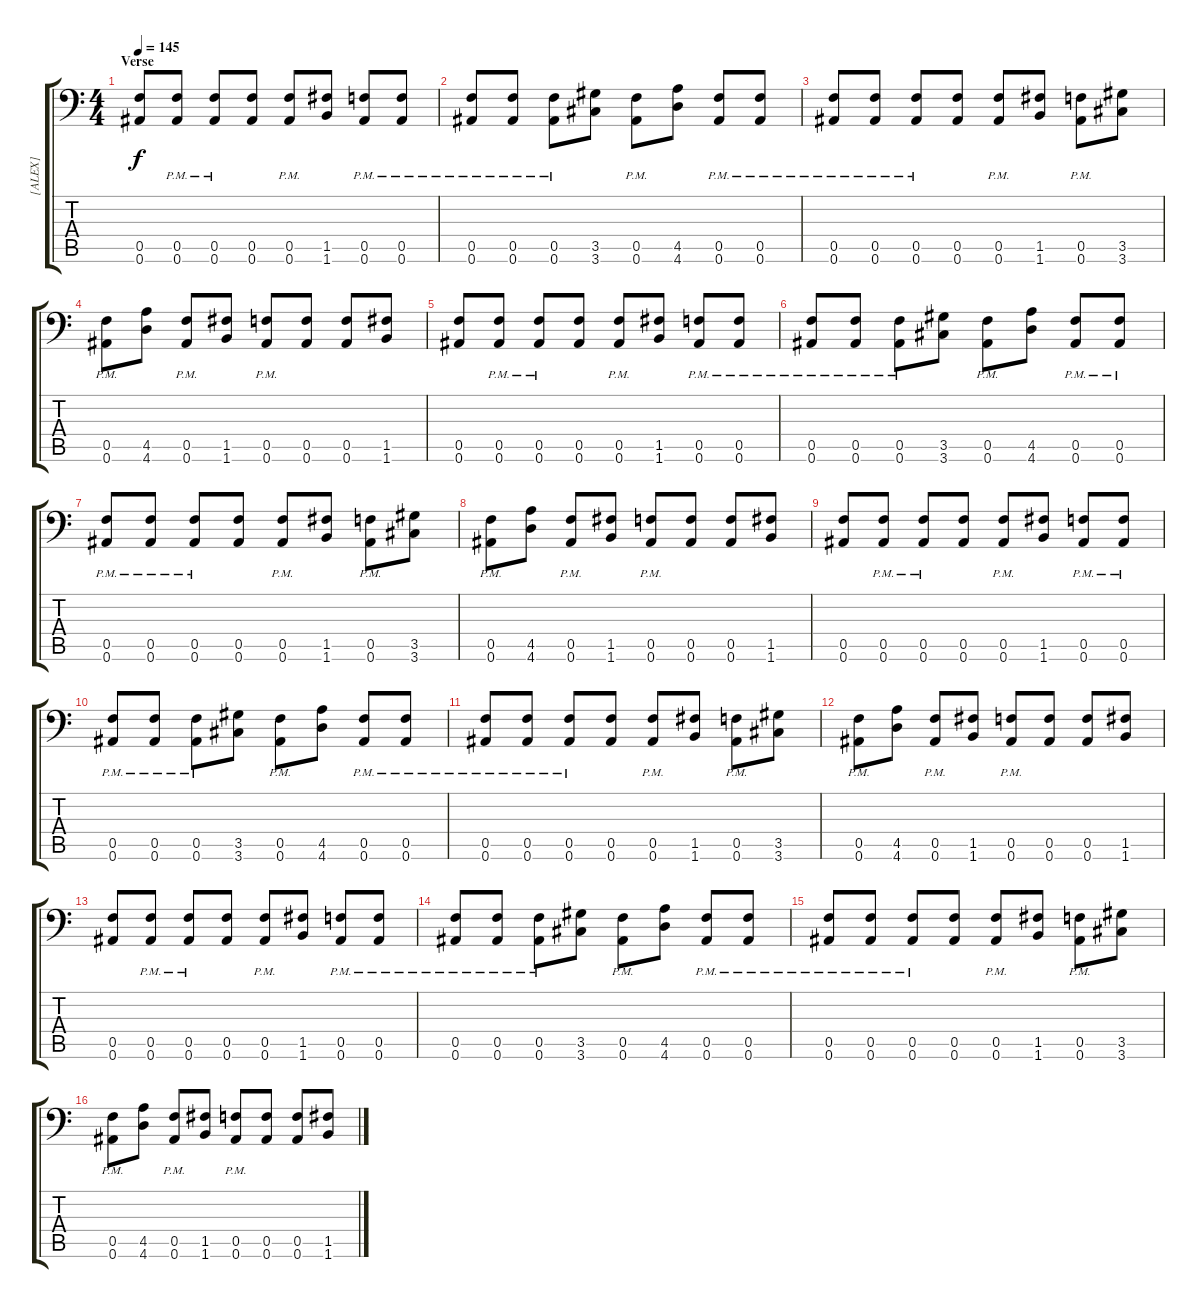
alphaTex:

\track ("[ALEX]" "[ALEX]") {instrument distortionguitar}
\staff {score tabs}
\tuning (C4 G3 Eb3 Bb2 F2 Bb1) {hide}
\ts (4 4)
\section ("" "Verse")
\tempo 145
\clef f4
\ks c
(0.5 0.6).8{dy f} (0.5{pm} 0.6{pm}).8 (0.5{pm} 0.6{pm}).8 (0.5 0.6).8 (0.5{pm} 0.6{pm}).8 (1.5 1.6).8 (0.5{pm} 0.6{pm}).8 (0.5{pm} 0.6{pm}).8 |
(0.5{pm} 0.6{pm}).8 (0.5{pm} 0.6{pm}).8 (0.5{pm} 0.6{pm}).8 (3.5 3.6).8 (0.5{pm} 0.6{pm}).8 (4.5 4.6).8 (0.5{pm} 0.6{pm}).8 (0.5{pm} 0.6{pm}).8 |
(0.5{pm} 0.6{pm}).8 (0.5{pm} 0.6{pm}).8 (0.5{pm} 0.6{pm}).8 (0.5 0.6).8 (0.5{pm} 0.6{pm}).8 (1.5 1.6).8 (0.5{pm} 0.6{pm}).8 (3.5 3.6).8 |
(0.5{pm} 0.6{pm}).8 (4.5 4.6).8 (0.5{pm} 0.6{pm}).8 (1.5 1.6).8 (0.5{pm} 0.6{pm}).8 (0.5 0.6).8 (0.5 0.6).8 (1.5 1.6).8 |
(0.5 0.6).8 (0.5{pm} 0.6{pm}).8 (0.5{pm} 0.6{pm}).8 (0.5 0.6).8 (0.5{pm} 0.6{pm}).8 (1.5 1.6).8 (0.5{pm} 0.6{pm}).8 (0.5{pm} 0.6{pm}).8 |
(0.5{pm} 0.6{pm}).8 (0.5{pm} 0.6{pm}).8 (0.5{pm} 0.6{pm}).8 (3.5 3.6).8 (0.5{pm} 0.6{pm}).8 (4.5 4.6).8 (0.5{pm} 0.6{pm}).8 (0.5{pm} 0.6{pm}).8 |
(0.5{pm} 0.6{pm}).8 (0.5{pm} 0.6{pm}).8 (0.5{pm} 0.6{pm}).8 (0.5 0.6).8 (0.5{pm} 0.6{pm}).8 (1.5 1.6).8 (0.5{pm} 0.6{pm}).8 (3.5 3.6).8 |
(0.5{pm} 0.6{pm}).8 (4.5 4.6).8 (0.5{pm} 0.6{pm}).8 (1.5 1.6).8 (0.5{pm} 0.6{pm}).8 (0.5 0.6).8 (0.5 0.6).8 (1.5 1.6).8 |
(0.5 0.6).8 (0.5{pm} 0.6{pm}).8 (0.5{pm} 0.6{pm}).8 (0.5 0.6).8 (0.5{pm} 0.6{pm}).8 (1.5 1.6).8 (0.5{pm} 0.6{pm}).8 (0.5{pm} 0.6{pm}).8 |
(0.5{pm} 0.6{pm}).8 (0.5{pm} 0.6{pm}).8 (0.5{pm} 0.6{pm}).8 (3.5 3.6).8 (0.5{pm} 0.6{pm}).8 (4.5 4.6).8 (0.5{pm} 0.6{pm}).8 (0.5{pm} 0.6{pm}).8 |
(0.5{pm} 0.6{pm}).8 (0.5{pm} 0.6{pm}).8 (0.5{pm} 0.6{pm}).8 (0.5 0.6).8 (0.5{pm} 0.6{pm}).8 (1.5 1.6).8 (0.5{pm} 0.6{pm}).8 (3.5 3.6).8 |
(0.5{pm} 0.6{pm}).8 (4.5 4.6).8 (0.5{pm} 0.6{pm}).8 (1.5 1.6).8 (0.5{pm} 0.6{pm}).8 (0.5 0.6).8 (0.5 0.6).8 (1.5 1.6).8 |
(0.5 0.6).8 (0.5{pm} 0.6{pm}).8 (0.5{pm} 0.6{pm}).8 (0.5 0.6).8 (0.5{pm} 0.6{pm}).8 (1.5 1.6).8 (0.5{pm} 0.6{pm}).8 (0.5{pm} 0.6{pm}).8 |
(0.5{pm} 0.6{pm}).8 (0.5{pm} 0.6{pm}).8 (0.5{pm} 0.6{pm}).8 (3.5 3.6).8 (0.5{pm} 0.6{pm}).8 (4.5 4.6).8 (0.5{pm} 0.6{pm}).8 (0.5{pm} 0.6{pm}).8 |
(0.5{pm} 0.6{pm}).8 (0.5{pm} 0.6{pm}).8 (0.5{pm} 0.6{pm}).8 (0.5 0.6).8 (0.5{pm} 0.6{pm}).8 (1.5 1.6).8 (0.5{pm} 0.6{pm}).8 (3.5 3.6).8 |
(0.5{pm} 0.6{pm}).8 (4.5 4.6).8 (0.5{pm} 0.6{pm}).8 (1.5 1.6).8 (0.5{pm} 0.6{pm}).8 (0.5 0.6).8 (0.5 0.6).8 (1.5 1.6).8
